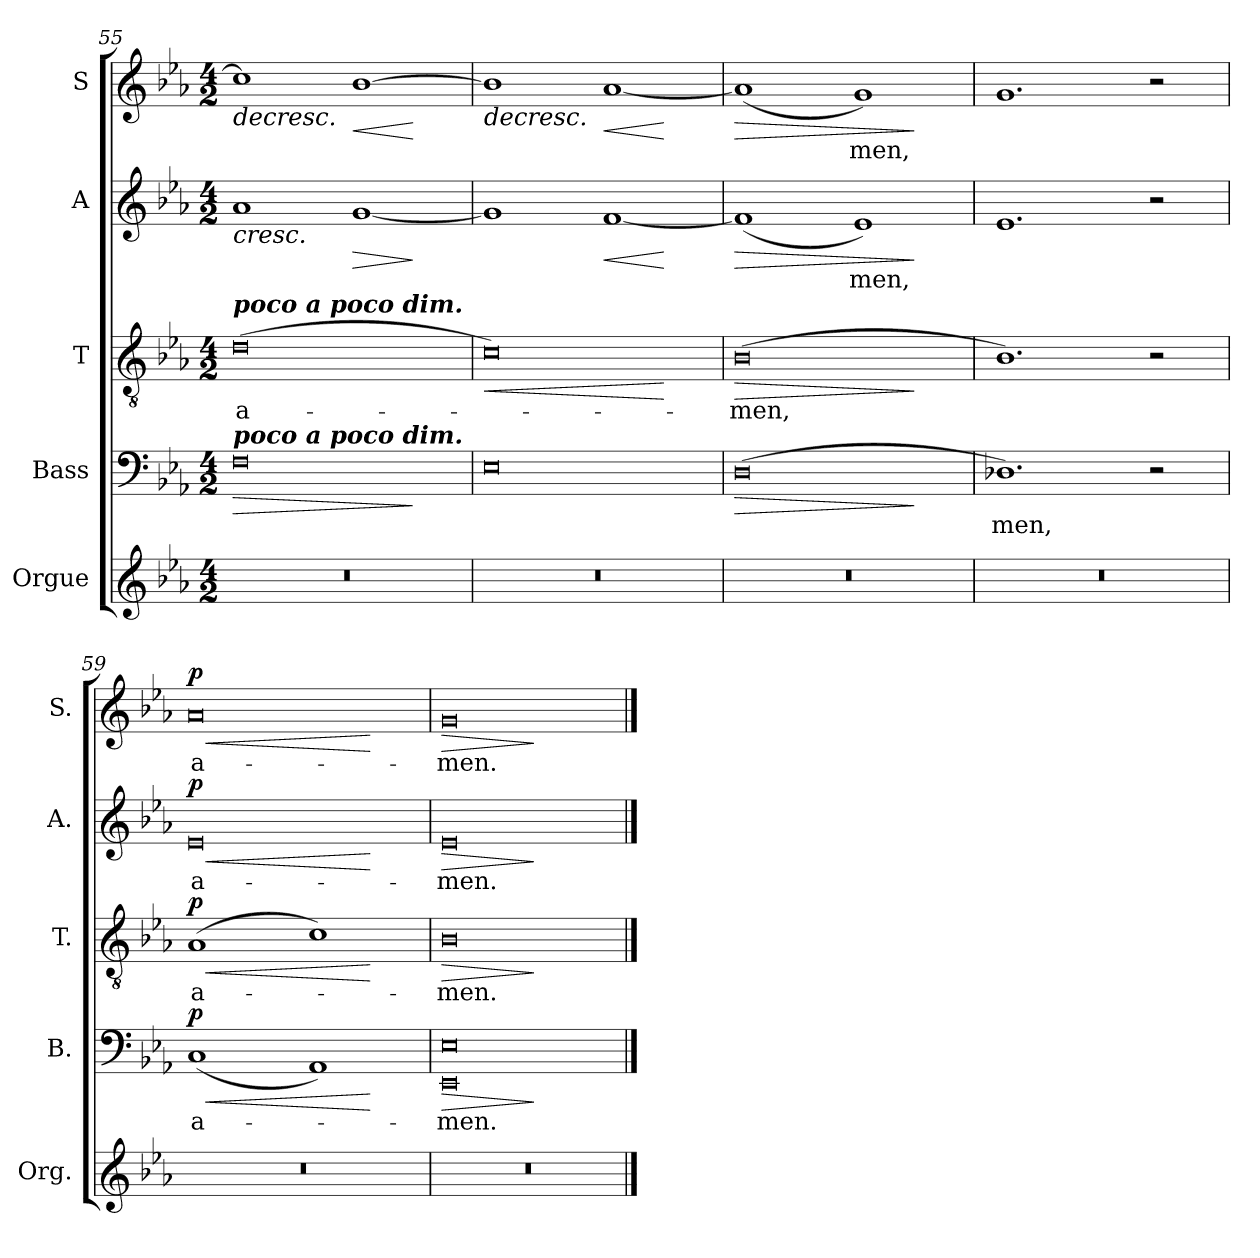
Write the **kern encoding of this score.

**kern	**kern	**text	**dynam	**kern	**text	**dynam	**kern	**text	**dynam	**kern	**text	**dynam
*part5	*part4	*part4	*part4	*part3	*part3	*part3	*part2	*part2	*part2	*part1	*part1	*part1
*staff5	*staff4	*staff4	*staff4	*staff3	*staff3	*staff3	*staff2	*staff2	*staff2	*staff1	*staff1	*staff1
*I"Orgue	*I"Bass	*	*	*I"T	*	*	*I"A	*	*	*I"S	*	*
*I'Org.	*I'B.	*	*	*I'T.	*	*	*I'A.	*	*	*I'S.	*	*
*clefG2	*clefF4	*	*	*clefGv2	*	*	*clefG2	*	*	*clefG2	*	*
*k[b-e-a-]	*k[b-e-a-]	*	*	*k[b-e-a-]	*	*	*k[b-e-a-]	*	*	*k[b-e-a-]	*	*
*M4/2	*M4/2	*	*	*M4/2	*	*	*M4/2	*	*	*M4/2	*	*
=55	=55	=55	=55	=55	=55	=55	=55	=55	=55	=55	=55	=55
!	!	!	!	!LO:TX:a:Bi:t=poco a poco dim.	!	!	!	!	!	!	!	!
!	!LO:TX:a:Bi:t=poco a poco dim.	!	!	!	!	!	!	!	!	!	!	!
!	!	!	!LO:HP:b	!	!LO:LY:b	!	!	!	!LO:HP:b	!	!	!LO:HP:b
0r	0F	.	>	(>0d	a-	.	1a-	.	<	1cc]	.	>
!	!	!	!	!	!	!	!	!	!LO:HP:b	!	!	!LO:HP:b
.	.	.	.	.	.	.	[1g	.	>	[1b-	.	<
.	.	.	]	.	.	.	.	.	[ ]	.	.	] [
=56	=56	=56	=56	=56	=56	=56	=56	=56	=56	=56	=56	=56
!	!	!	!	!	!	!LO:HP:b	!	!	!	!	!	!LO:HP:b
0r	0E-	.	.	0c)	.	<	1g]	.	.	1b-]	.	>
!	!	!	!	!	!	!	!	!	!LO:HP:b	!	!	!LO:HP:b
.	.	.	.	.	.	.	[1f	.	<	[1a-	.	<
.	.	.	.	.	.	[	.	.	[	.	.	] [
!!LO:LB:g=z
=57	=57	=57	=57	=57	=57	=57	=57	=57	=57	=57	=57	=57
!	!	!	!LO:HP:b	!	!LO:LY:b	!LO:HP:b	!	!	!LO:HP:b	!	!	!LO:HP:b
0r	(>0D	.	>	(>0B-	-men,	>	(>1f]	.	>	(>1a-]	.	>
!	!	!	!	!	!	!	!	!LO:LY:b	!	!	!LO:LY:b	!
.	.	.	.	.	.	.	1e-)	men,	.	1g)	men,	.
.	.	.	]	.	.	]	.	.	]	.	.	]
=58	=58	=58	=58	=58	=58	=58	=58	=58	=58	=58	=58	=58
!	!	!LO:LY:b	!	!	!	!	!	!	!	!	!	!
0r	1.D-X)	-men,	.	1.B-)	.	.	1.e-	.	.	1.g	.	.
.	2r	.	.	2r	.	.	2r	.	.	2r	.	.
=59	=59	=59	=59	=59	=59	=59	=59	=59	=59	=59	=59	=59
!	!	!LO:LY:b	!LO:HP:b	!	!LO:LY:b	!LO:HP:b	!	!LO:LY:b	!LO:HP:b	!	!LO:LY:b	!LO:HP:b
!	!	!	!LO:DY:n=1:a	!	!	!LO:DY:n=1:a	!	!	!LO:DY:n=1:a	!	!	!LO:DY:n=1:a
0r	(<1C	a-	< p	(>1A-	a-	< p	0e-	a-	< p	0a-	a-	< p
.	1AA-)	.	.	1c)	.	.	.	.	.	.	.	.
.	.	.	[	.	.	[	.	.	[	.	.	[
=60	=60	=60	=60	=60	=60	=60	=60	=60	=60	=60	=60	=60
!	!	!LO:LY:b	!LO:HP:b	!	!LO:LY:b	!LO:HP:b	!	!LO:LY:b	!LO:HP:b	!	!LO:LY:b	!LO:HP:b
0r	0EE- 0E-	-men.	>	0B-	-men.	>	0e-	-men.	>	0g	-men.	>
.	.	.	]	.	.	]	.	.	]	.	.	]
==	==	==	==	==	==	==	==	==	==	==	==	==
*-	*-	*-	*-	*-	*-	*-	*-	*-	*-	*-	*-	*-
